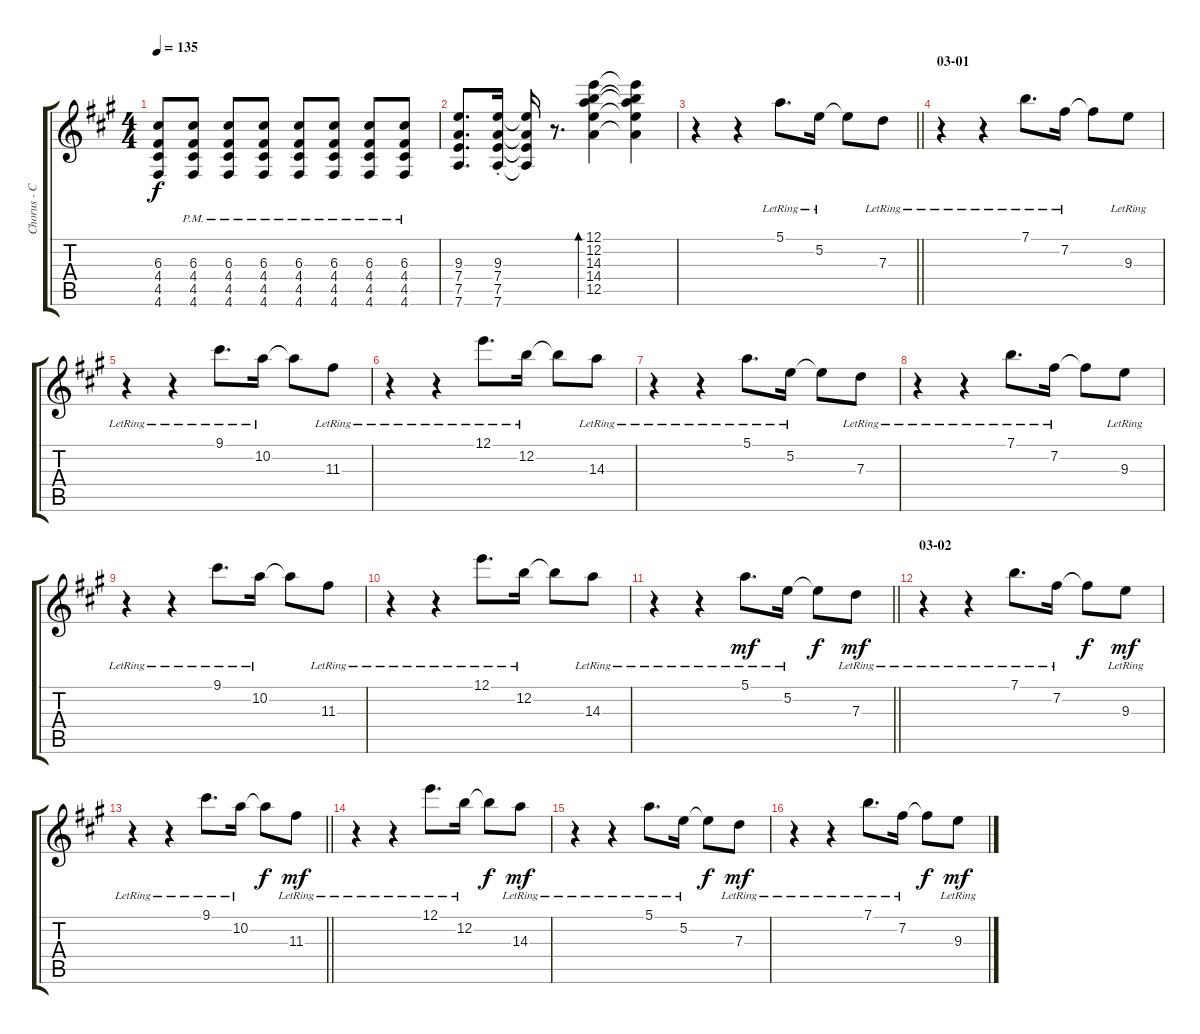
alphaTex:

\track ("Chorus - Clean" "Chorus - C") {instrument electricbassfinger}
\staff {score tabs}
\tuning (E4 B3 G3 D3 A2 D2) {hide}
\ts (4 4)
\tempo 135
\clef g2
\ks a
(6.3 4.4 4.5 4.6).8{dy f} (6.3{pm} 4.4{pm} 4.5{pm} 4.6{pm}).8 (6.3{pm} 4.4{pm} 4.5{pm} 4.6{pm}).8 (6.3{pm} 4.4{pm} 4.5{pm} 4.6{pm}).8 (6.3{pm} 4.4{pm} 4.5{pm} 4.6{pm}).8 (6.3{pm} 4.4{pm} 4.5{pm} 4.6{pm}).8 (6.3{pm} 4.4{pm} 4.5{pm} 4.6{pm}).8 (6.3{pm} 4.4{pm} 4.5{pm} 4.6{pm}).8 |
(9.3 7.4 7.5 7.6).8{d} (9.3{st} 7.4{st} 7.5{st} 7.6{st}).16 (9.3{t} 7.4{t} 7.5{t} 7.6{t}).16 r.8{d} (12.1 12.2 14.3 14.4 12.5).4{bd 240} (12.1{t} 12.2{t} 14.3{t} 14.4{t} 12.5{t}).4 |
\barLineRight lightlight
r.4 r.4 5.1{lr}.8{d} 5.2{lr}.16 5.2{t}.8 7.3{lr}.8 |
\section ("" "03-01")
r.4 r.4 7.1{lr}.8{d} 7.2{lr}.16 7.2{t}.8 9.3{lr}.8 |
r.4 r.4 9.1{lr}.8{d} 10.2{lr}.16 10.2{t}.8 11.3{lr}.8 |
r.4 r.4 12.1{lr}.8{d} 12.2{lr}.16 12.2{t}.8 14.3{lr}.8 |
r.4 r.4 5.1{lr}.8{d} 5.2{lr}.16 5.2{t}.8 7.3{lr}.8 |
r.4 r.4 7.1{lr}.8{d} 7.2{lr}.16 7.2{t}.8 9.3{lr}.8 |
r.4 r.4 9.1{lr}.8{d} 10.2{lr}.16 10.2{t}.8 11.3{lr}.8 |
r.4 r.4 12.1{lr}.8{d} 12.2{lr}.16 12.2{t}.8 14.3{lr}.8 |
\barLineRight lightlight
r.4 r.4 5.1{lr}.8{d dy mf} 5.2{lr}.16 5.2{t}.8{dy f} 7.3{lr}.8{dy mf} |
\section ("" "03-02")
r.4 r.4 7.1{lr}.8{d} 7.2{lr}.16 7.2{t}.8{dy f} 9.3{lr}.8{dy mf} |
\barLineRight lightlight
r.4 r.4 9.1{lr}.8{d} 10.2{lr}.16 10.2{t}.8{dy f} 11.3{lr}.8{dy mf} |
r.4 r.4 12.1{lr}.8{d} 12.2{lr}.16 12.2{t}.8{dy f} 14.3{lr}.8{dy mf} |
r.4 r.4 5.1{lr}.8{d} 5.2{lr}.16 5.2{t}.8{dy f} 7.3{lr}.8{dy mf} |
r.4 r.4 7.1{lr}.8{d} 7.2{lr}.16 7.2{t}.8{dy f} 9.3{lr}.8{dy mf}
